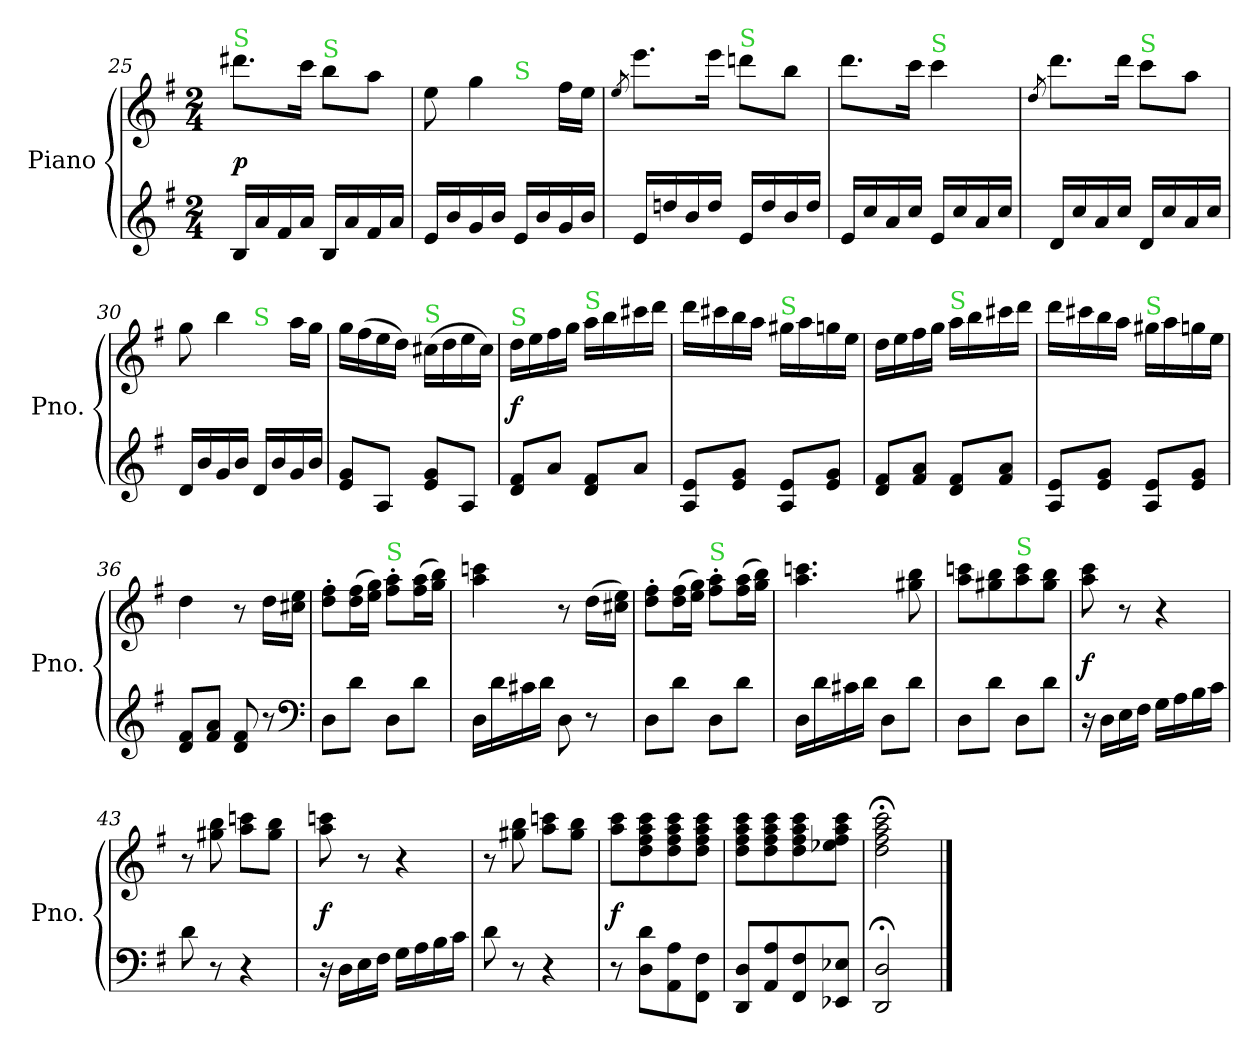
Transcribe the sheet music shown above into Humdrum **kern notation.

**kern	**kern	**dynam
*part1	*part1	*part1
*staff2	*staff1	*staff1/2
*I"Piano	*	*
*I'Pno.	*	*
*clefG2	*clefG2	*
*k[f#]	*k[f#]	*
*G:	*G:	*
*M2/4	*M2/4	*
=25	=25	=25
!	!LO:TX:a:color=limegreen:t=S	!
16B/LL	8.ddd#X\L	p
16a/	.	.
16f#/	.	.
16a/JJ	16ccc\Jk	.
!	!LO:TX:a:color=limegreen:t=S	!
16B/LL	8bb\L	.
16a/	.	.
16f#/	8aa\J	.
16a/JJ	.	.
=26	=26	=26
*	*^	*
16e/LL	8ee\	4ryy	.
16b/	.	.	.
16g/	4gg\	.	.
16b/JJ	.	.	.
!	!	!LO:TX:a:color=limegreen:t=S	!
16e/LL	.	4ryy	.
16b/	.	.	.
16g/	16ff#\LL	.	.
16b/JJ	16ee\JJ	.	.
*	*v	*v	*
=27	=27	=27
.	8qee/	.
16e/LL	8.eee\L	.
16ddn/	.	.
16b/	.	.
16dd/JJ	16eee\Jk	.
!	!LO:TX:a:color=limegreen:t=S	!
16e/LL	8dddn\L	.
16dd/	.	.
16b/	8bb\J	.
16dd/JJ	.	.
=28	=28	=28
16e/LL	8.ddd\L	.
16cc/	.	.
16a/	.	.
16cc/JJ	16ccc\Jk	.
!	!LO:TX:a:color=limegreen:t=S	!
16e/LL	4ccc\	.
16cc/	.	.
16a/	.	.
16cc/JJ	.	.
=29	=29	=29
.	8qdd/	.
16d/LL	8.ddd\L	.
16cc/	.	.
16a/	.	.
16cc/JJ	16ddd\Jk	.
!	!LO:TX:a:color=limegreen:t=S	!
16d/LL	8ccc\L	.
16cc/	.	.
16a/	8aa\J	.
16cc/JJ	.	.
=30	=30	=30
*	*^	*
16d/LL	8gg\	4ryy	.
16b/	.	.	.
16g/	4bb\	.	.
16b/JJ	.	.	.
!	!	!LO:TX:a:color=limegreen:t=S	!
16d/LL	.	4ryy	.
16b/	.	.	.
16g/	16aa\LL	.	.
16b/JJ	16gg\JJ	.	.
*	*v	*v	*
=31	=31	=31
8e/ 8g/L	16gg\LL	.
.	(16ff#\	.
8A/J	16ee\	.
.	16dd\JJ)	.
!	!LO:TX:a:color=limegreen:t=S	!
8e/ 8g/L	(16cc#X\LL	.
.	16dd\	.
8A/J	16ee\	.
.	16cc#\JJ)	.
=32	=32	=32
!	!LO:TX:a:color=limegreen:t=S	!
8d/ 8f#/L	16dd\LL	f
.	16ee\	.
8a/J	16ff#\	.
.	16gg\JJ	.
!	!LO:TX:a:color=limegreen:t=S	!
8d/ 8f#/L	16aa\LL	.
.	16bb\	.
8a/J	16ccc#X\	.
.	16ddd\JJ	.
=33	=33	=33
8A/ 8e/L	16ddd\LL	.
.	16ccc#X\	.
8e/ 8g/J	16bb\	.
.	16aa\JJ	.
!	!LO:TX:a:color=limegreen:t=S	!
8A/ 8e/L	16gg#X\LL	.
.	16aa\	.
8e/ 8g/J	16ggn\	.
.	16ee\JJ	.
=34	=34	=34
8d/ 8f#/L	16dd\LL	.
.	16ee\	.
8f#/ 8a/J	16ff#\	.
.	16gg\JJ	.
!	!LO:TX:a:color=limegreen:t=S	!
8d/ 8f#/L	16aa\LL	.
.	16bb\	.
8f#/ 8a/J	16ccc#X\	.
.	16ddd\JJ	.
=35	=35	=35
8A/ 8e/L	16ddd\LL	.
.	16ccc#X\	.
8e/ 8g/J	16bb\	.
.	16aa\JJ	.
!	!LO:TX:a:color=limegreen:t=S	!
8A/ 8e/L	16gg#X\LL	.
.	16aa\	.
8e/ 8g/J	16ggn\	.
.	16ee\JJ	.
=36	=36	=36
8d/ 8f#/L	4dd\	.
8f#/ 8a/J	.	.
8d/ 8f#/	8r	.
8r	16dd\LL	.
.	16cc#X\ 16ee\JJ	.
*clefF4	*	*
=37	=37	=37
8D\L	8dd'\ 8ff#'\L	.
8d\J	(16dd\ 16ff#\L	.
.	16ee\ 16gg\JJ)	.
!	!LO:TX:a:color=limegreen:t=S	!
8D\L	8ff#'\ 8aa'\L	.
8d\J	(16ff#\ 16aa\L	.
.	16gg\ 16bb\JJ)	.
=38	=38	=38
16D\LL	4aa\ 4cccn\	.
16d\	.	.
16c#X\	.	.
16d\JJ	.	.
8D\	8r	.
8r	(16dd\LL	.
.	16cc#X\ 16ee\JJ)	.
=39	=39	=39
8D\L	8dd'\ 8ff#'\L	.
8d\J	(16dd\ 16ff#\L	.
.	16ee\ 16gg\JJ)	.
!	!LO:TX:a:color=limegreen:t=S	!
8D\L	8ff#'\ 8aa'\L	.
8d\J	(16ff#\ 16aa\L	.
.	16gg\ 16bb\JJ)	.
=40	=40	=40
16D\LL	4.aa\ 4.cccn\	.
16d\	.	.
16c#X\	.	.
16d\JJ	.	.
8D\L	.	.
8d\J	8gg#X\ 8bb\	.
=41	=41	=41
8D\L	8aa\ 8cccn\L	.
8d\J	8gg#X\ 8bb\	.
!	!LO:TX:a:color=limegreen:t=S	!
8D\L	8aa\ 8ccc\	.
8d\J	8gg#\ 8bb\J	.
=42	=42	=42
16r	8aa\ 8ccc\	f
16D\LL	.	.
16E\	8r	.
16F#\JJ	.	.
16G\LL	4r	.
16A\	.	.
16B\	.	.
16c\JJ	.	.
=43	=43	=43
8d\	8r	.
8r	8gg#X\ 8bb\	.
4r	8aa\ 8cccn\L	.
.	8gg#\ 8bb\J	.
=44	=44	=44
16r	8aa\ 8cccn\	f
16D\LL	.	.
16E\	8r	.
16F#\JJ	.	.
16G\LL	4r	.
16A\	.	.
16B\	.	.
16c\JJ	.	.
=45	=45	=45
8d\	8r	.
8r	8gg#X\ 8bb\	.
4r	8aa\ 8cccn\L	.
.	8gg#\ 8bb\J	.
=46	=46	=46
8r	8aa\ 8ccc\L	f
8D\ 8d\L	8dd\ 8ff#\ 8aa\ 8ccc\	.
8AA\ 8A\	8dd\ 8ff#\ 8aa\ 8ccc\	.
8FF#\ 8F#\J	8dd\ 8ff#\ 8aa\ 8ccc\J	.
=47	=47	=47
8DD/ 8D/L	8dd\ 8ff#\ 8aa\ 8ccc\L	.
8AA/ 8A/	8dd\ 8ff#\ 8aa\ 8ccc\	.
8FF#/ 8F#/	8dd\ 8ff#\ 8aa\ 8ccc\	.
8EE-X/ 8E-X/J	8ee-X\ 8ff#\ 8aa\ 8ccc\J	.
=48	=48	=48
2DD;/ 2D;/	2dd;<\ 2ff#;<\ 2aa;<\ 2ccc;<\	.
==	==	==
*-	*-	*-
